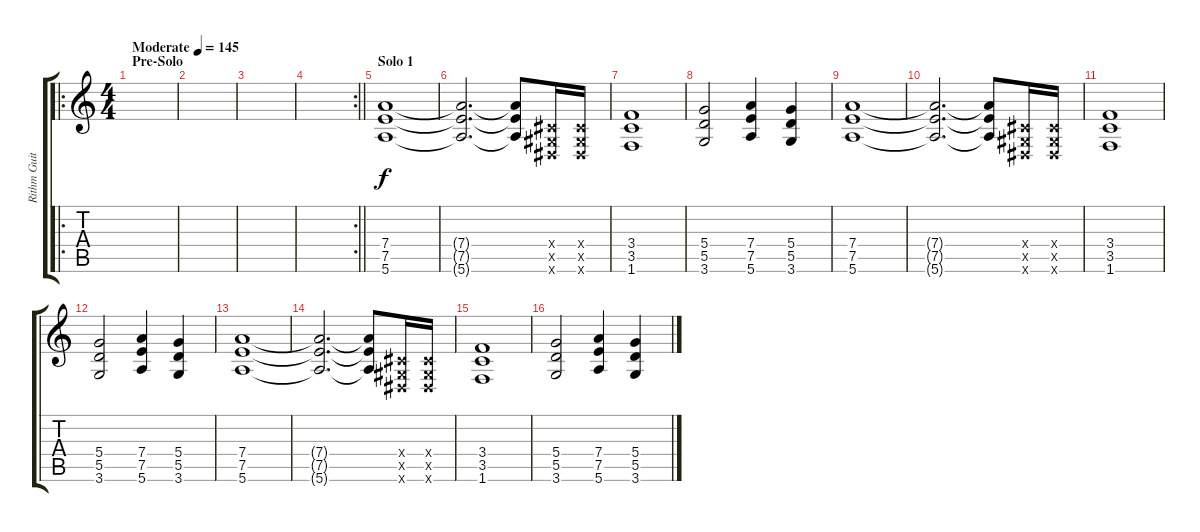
\track ("Rithm Guitar 2" "Rithm Guit") {instrument distortionguitar}
\staff {score tabs}
\tuning (E4 B3 G3 D3 A2 E2) {hide}
\ro
\ts (4 4)
\section ("" "Pre-Solo")
\tempo (145 "Moderate")
\clef g2
\ks c
|
|
|
\rc 2
\barLineRight lightlight
|
\section ("" "Solo 1")
(7.4 7.5 5.6).1 |
(7.4{t} 7.5{t} 5.6{t}).2{d} (7.4{t} 7.5{t} 5.6{t}).8 (-1.4{x} -1.5{x} -1.6{x}).16 (-1.4{x} -1.5{x} -1.6{x}).16 |
(3.4 3.5 1.6).1 |
(5.4 5.5 3.6).2 (7.4 7.5 5.6).4 (5.4 5.5 3.6).4 |
(7.4 7.5 5.6).1 |
(7.4{t} 7.5{t} 5.6{t}).2{d} (7.4{t} 7.5{t} 5.6{t}).8 (-1.4{x} -1.5{x} -1.6{x}).16 (-1.4{x} -1.5{x} -1.6{x}).16 |
(3.4 3.5 1.6).1 |
(5.4 5.5 3.6).2 (7.4 7.5 5.6).4 (5.4 5.5 3.6).4 |
(7.4 7.5 5.6).1 |
(7.4{t} 7.5{t} 5.6{t}).2{d} (7.4{t} 7.5{t} 5.6{t}).8 (-1.4{x} -1.5{x} -1.6{x}).16 (-1.4{x} -1.5{x} -1.6{x}).16 |
(3.4 3.5 1.6).1 |
(5.4 5.5 3.6).2 (7.4 7.5 5.6).4 (5.4 5.5 3.6).4
